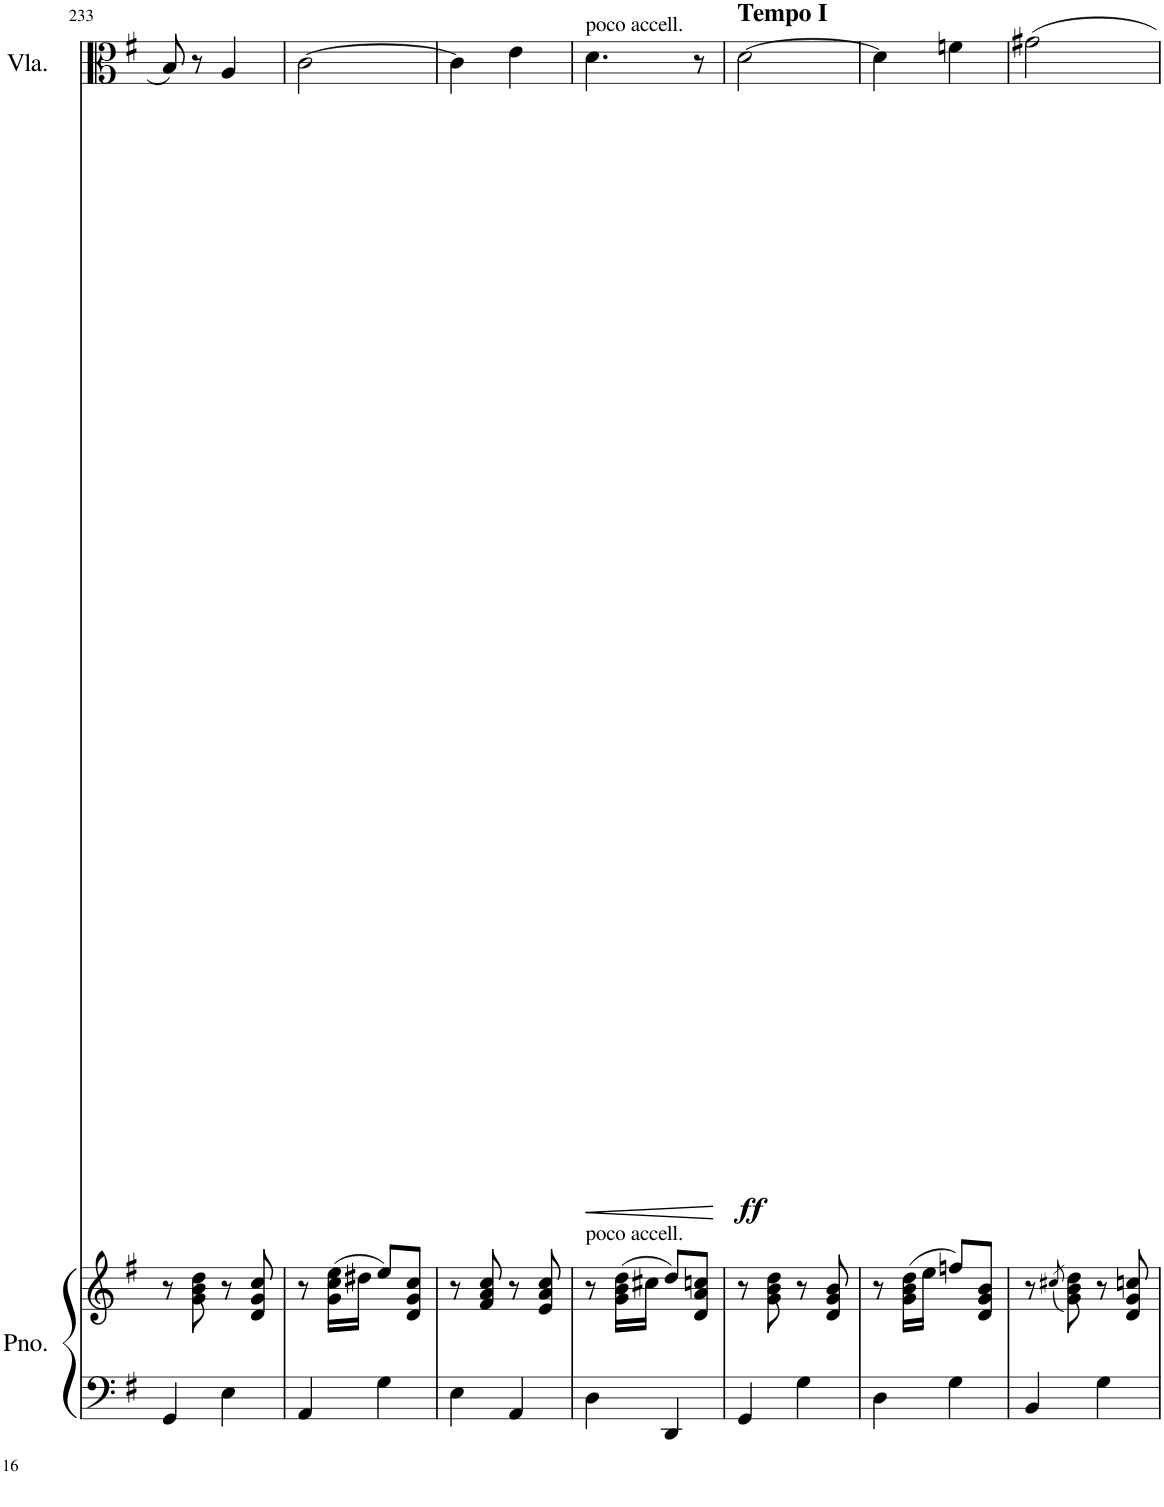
**kern	**kern	**dynam	**kern	**dynam
*part2	*part2	*part2	*part1	*part1
*staff3	*staff2	*staff2/3	*staff1	*staff1
*I"Piano	*	*	*I"Viola	*
*I'Pno.	*	*	*I'Vla.	*
!!LO:PB:g=z
*clefF4	*clefG2	*	*clefC3	*
*k[f#]	*k[f#]	*	*k[f#]	*
*M2/4	*M2/4	*	*M2/4	*
=233	=233	=233	=233	=233
4GG/	8r	.	8B/	.
.	8g\ 8b\ 8dd\	.	8r	.
4E\	8r	.	4A/	.
.	8d/ 8g/ 8cc/	.	.	.
=234	=234	=234	=234	=234
4AA/	8r	.	[2c\	.
.	(16g\ 16cc\ 16ee\LL	.	.	.
.	16dd#X\JJ	.	.	.
4G\	8ee/L)	.	.	.
.	8d/ 8g/ 8cc/J	.	.	.
=235	=235	=235	=235	=235
4E\	8r	.	4c\]	.
.	8f#/ 8a/ 8cc/	.	.	.
4AA/	8r	.	4e\	.
.	8e/ 8a/ 8cc/	.	.	.
=236	=236	=236	=236	=236
!	!	!	!LO:TX:a:t=poco accell.	!
!	!LO:TX:a:t=poco accell.	!	!	!
!	!	!	!	!LO:HP:b
4D\	8r	.	4.d\	<
.	(16g\ 16b\ 16dd\LL	.	.	.
.	16cc#X\JJ	.	.	.
4DD/	8dd/L)	.	.	.
.	8d/ 8a/ 8ccn/J	.	8r	.
.	.	.	.	[
=237	=237	=237	=237	=237
!	!	!	!LO:TX:a:B:t=Tempo I	!
!	!	!LO:DY:b=2	!	!LO:DY:b
4GG/	8r	ff	[2d\	ff
.	8g\ 8b\ 8dd\	.	.	.
4G\	8r	.	.	.
.	8d/ 8g/ 8b/	.	.	.
=238	=238	=238	=238	=238
4D\	8r	.	4d\]	.
.	(16g\ 16b\ 16dd\LL	.	.	.
.	16ee\JJ	.	.	.
4G\	8ffn/L)	.	4fn\	.
.	8d/ 8g/ 8b/J	.	.	.
=239	=239	=239	=239	=239
4BB/	8r	.	2g#X\	.
.	(8qcc#X/	.	.	.
.	8g\ 8b\ 8dd\)	.	.	.
4G\	8r	.	.	.
.	8d/ 8g/ 8ccn/	.	.	.
=	=	=	=	=
*-	*-	*-	*-	*-
